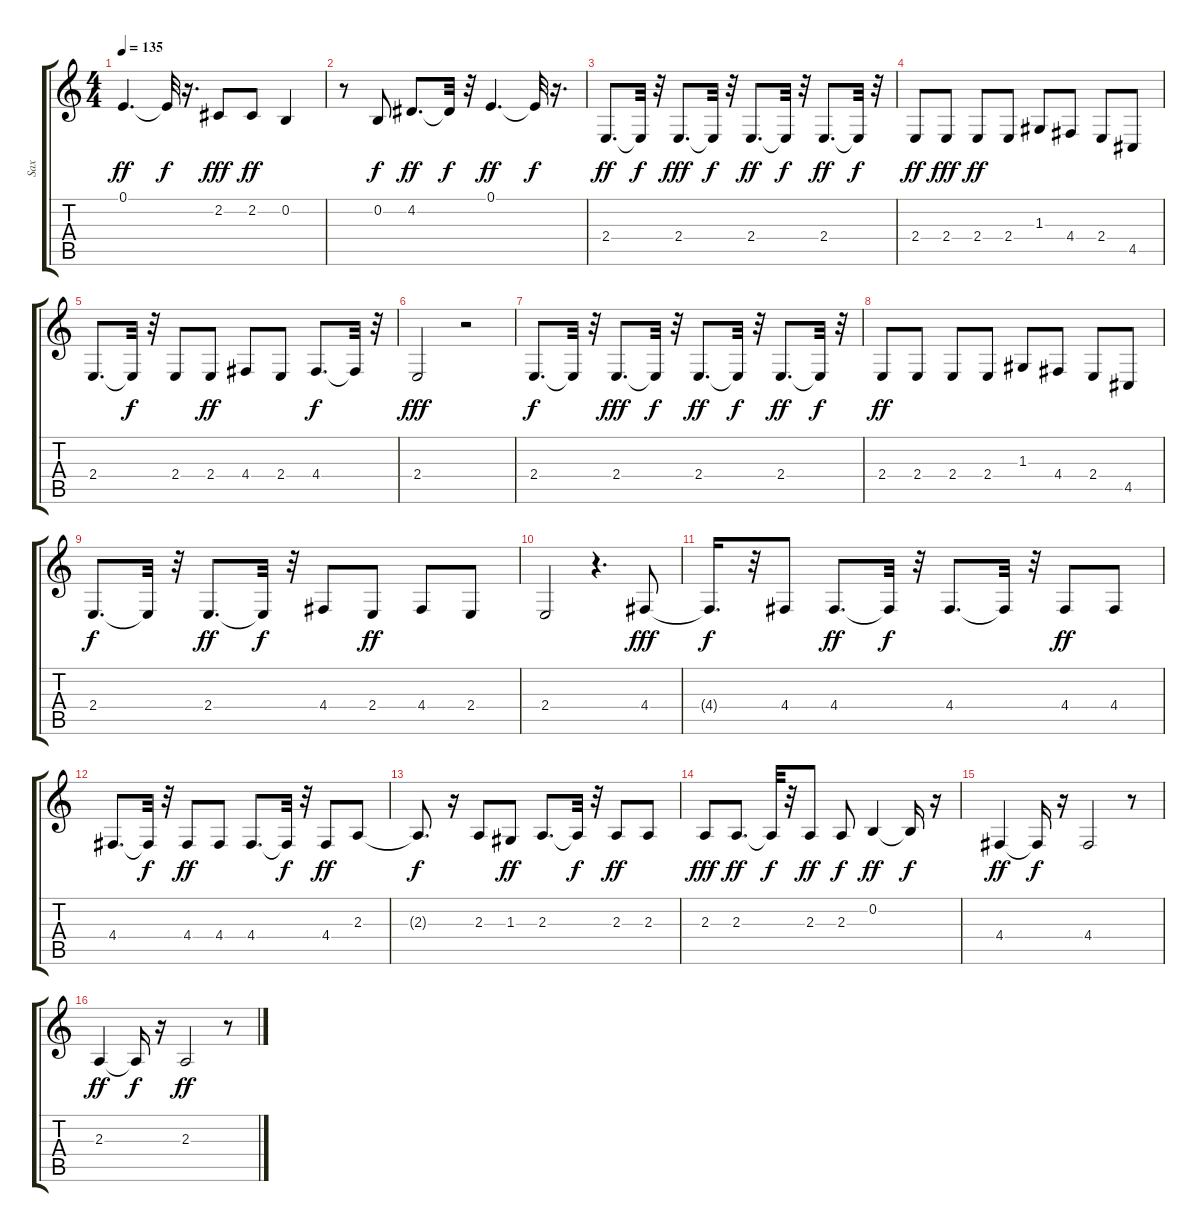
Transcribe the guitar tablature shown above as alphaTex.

\track ("Sax" "Sax") {instrument tenorsax}
\staff {score tabs}
\tuning (E4 B3 G3 D3 A2 E2) {hide}
\ts (4 4)
\tempo 135
\clef g2
\ks c
0.1.4{d dy ff} 0.1{t}.32{dy f} r.16{d} 2.2.8{dy fff} 2.2.8{dy ff} 0.2.4 |
r.8 0.2.8{dy f} 4.2.8{d dy ff} 4.2{t}.32{dy f} r.32 0.1.4{d dy ff} 0.1{t}.32{dy f} r.16{d} |
2.4.8{d dy ff} 2.4{t}.32{dy f} r.32 2.4.8{d dy fff} 2.4{t}.32{dy f} r.32 2.4.8{d dy ff} 2.4{t}.32{dy f} r.32 2.4.8{d dy ff} 2.4{t}.32{dy f} r.32 |
2.4.8{dy ff} 2.4.8{dy fff} 2.4.8{dy ff} 2.4.8 1.3.8 4.4.8 2.4.8 4.5.8 |
2.4.8{d} 2.4{t}.32{dy f} r.32 2.4.8 2.4.8{dy ff} 4.4.8 2.4.8 4.4.8{d dy f} 4.4{t}.32 r.32 |
2.4.2{dy fff} r.2 |
2.4.8{d dy f} 2.4{t}.32 r.32 2.4.8{d dy fff} 2.4{t}.32{dy f} r.32 2.4.8{d dy ff} 2.4{t}.32{dy f} r.32 2.4.8{d dy ff} 2.4{t}.32{dy f} r.32 |
2.4.8{dy ff} 2.4.8 2.4.8 2.4.8 1.3.8 4.4.8 2.4.8 4.5.8 |
2.4.8{d dy f} 2.4{t}.32 r.32 2.4.8{d dy ff} 2.4{t}.32{dy f} r.32 4.4.8 2.4.8{dy ff} 4.4.8 2.4.8 |
2.4.2 r.4{d} 4.4.8{dy fff} |
4.4{t}.16{d dy f} r.32 4.4.8 4.4.8{d dy ff} 4.4{t}.32{dy f} r.32 4.4.8{d} 4.4{t}.32 r.32 4.4.8{dy ff} 4.4.8 |
4.4.8{d} 4.4{t}.32{dy f} r.32 4.4.8{dy ff} 4.4.8 4.4.8{d} 4.4{t}.32{dy f} r.32 4.4.8{dy ff} 2.3.8 |
2.3{t}.8{d dy f} r.16 2.3.8 1.3.8{dy ff} 2.3.8{d} 2.3{t}.32{dy f} r.32 2.3.8{dy ff} 2.3.8 |
2.3.8{dy fff} 2.3.8{d dy ff} 2.3{t}.32{dy f} r.32 2.3.8{dy ff} 2.3.8{dy f} 0.2.4{dy ff} 0.2{t}.16{dy f} r.16 |
4.4.4{dy ff} 4.4{t}.16{dy f} r.16 4.4.2 r.8 |
2.3.4{dy ff} 2.3{t}.16{dy f} r.16 2.3.2{dy ff} r.8
